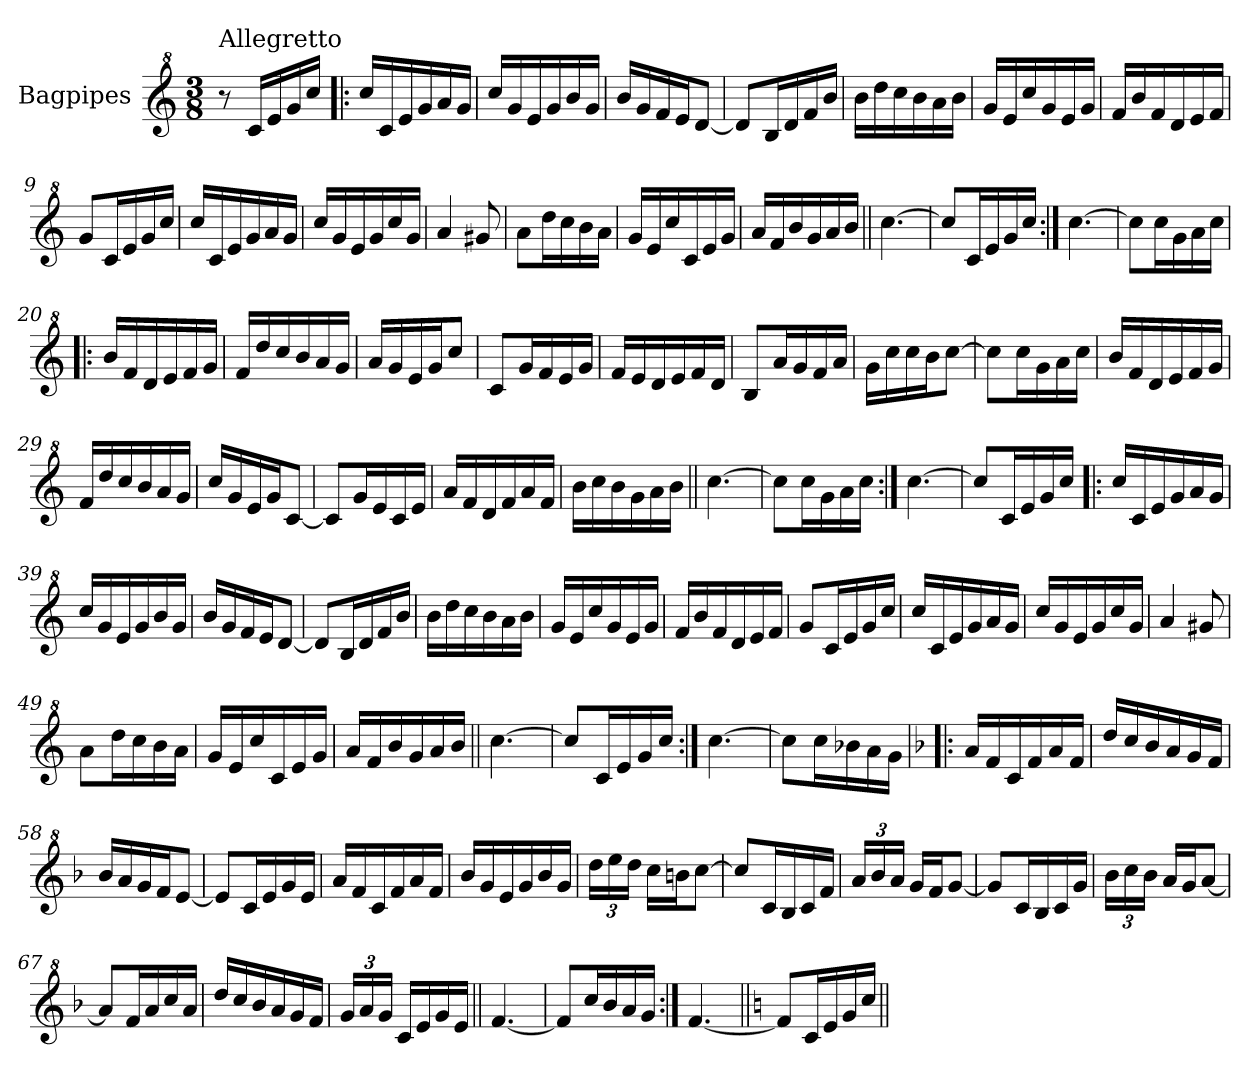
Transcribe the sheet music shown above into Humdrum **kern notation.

**kern
*part1
*staff1
*I"Bagpipes
*I'Bag
*clefG^2
*k[]
*C:
*M3/8
=1
!LO:TX:a:t=Allegretto
8r
16cc/LL
16ee/
16gg/
16ccc/JJ
=2!|:
16ccc/LL
16cc/
16ee/
16gg/
16aa/
16gg/JJ
=3
16ccc/LL
16gg/
16ee/
16gg/
16bb/
16gg/JJ
=4
16bb/LL
16gg/
16ff/
16ee/J
[8dd/J
=5
8dd/L]
16b/L
16dd/
16ff/
16bb/JJ
=6
16bb\LL
16ddd\
16ccc\
16bb\
16aa\
16bb\JJ
=7
16gg/LL
16ee/
16ccc/
16gg/
16ee/
16gg/JJ
!!LO:LB:g=z
=8
16ff/LL
16bb/
16ff/
16dd/
16ee/
16ff/JJ
=9
8gg/L
16cc/L
16ee/
16gg/
16ccc/JJ
=10
16ccc/LL
16cc/
16ee/
16gg/
16aa/
16gg/JJ
=11
16ccc/LL
16gg/
16ee/
16gg/
16ccc/
16gg/JJ
=12
4aa/
8gg#X/
=13
8aa\L
16ddd\L
16ccc\
16bb\
16aa\JJ
=14
16gg/LL
16ee/
16ccc/
16cc/
16ee/
16gg/JJ
=15
16aa/LL
16ff/
16bb/
16gg/
16aa/
16bb/JJ
=16||
[4.ccc\
!!LO:LB:g=z
=17
8ccc/L]
16cc/L
16ee/
16gg/
16ccc/JJ
=18:|!
[4.ccc\
=19
8ccc\L]
16ccc\L
16gg\
16aa\
16ccc\JJ
=20!|:
16bb/LL
16ff/
16dd/
16ee/
16ff/
16gg/JJ
=21
16ff/LL
16ddd/
16ccc/
16bb/
16aa/
16gg/JJ
=22
16aa/LL
16gg/
16ee/
16gg/J
8ccc/J
=23
8cc/L
16gg/L
16ff/
16ee/
16gg/JJ
=24
16ff/LL
16ee/
16dd/
16ee/
16ff/
16dd/JJ
!!LO:LB:g=z
=25
8b/L
16aa/L
16gg/
16ff/
16aa/JJ
=26
16gg\LL
16ccc\
16ccc\
16bb\J
[8ccc\J
=27
8ccc\L]
16ccc\L
16gg\
16aa\
16ccc\JJ
=28
16bb/LL
16ff/
16dd/
16ee/
16ff/
16gg/JJ
=29
16ff/LL
16ddd/
16ccc/
16bb/
16aa/
16gg/JJ
=30
16ccc/LL
16gg/
16ee/
16gg/J
[8cc/J
=31
8cc/L]
16gg/L
16ee/
16cc/
16ee/JJ
=32
16aa/LL
16ff/
16dd/
16ff/
16aa/
16ff/JJ
!!LO:LB:g=z
=33
16bb\LL
16ccc\
16bb\
16gg\
16aa\
16bb\JJ
=34||
[4.ccc\
=35
8ccc\L]
16ccc\L
16gg\
16aa\
16ccc\JJ
=36:|!
[4.ccc\
=37
8ccc/L]
16cc/L
16ee/
16gg/
16ccc/JJ
=38!|:
16ccc/LL
16cc/
16ee/
16gg/
16aa/
16gg/JJ
=39
16ccc/LL
16gg/
16ee/
16gg/
16bb/
16gg/JJ
=40
16bb/LL
16gg/
16ff/
16ee/J
[8dd/J
=41
8dd/L]
16b/L
16dd/
16ff/
16bb/JJ
!!LO:LB:g=z
=42
16bb\LL
16ddd\
16ccc\
16bb\
16aa\
16bb\JJ
=43
16gg/LL
16ee/
16ccc/
16gg/
16ee/
16gg/JJ
=44
16ff/LL
16bb/
16ff/
16dd/
16ee/
16ff/JJ
=45
8gg/L
16cc/L
16ee/
16gg/
16ccc/JJ
=46
16ccc/LL
16cc/
16ee/
16gg/
16aa/
16gg/JJ
=47
16ccc/LL
16gg/
16ee/
16gg/
16ccc/
16gg/JJ
=48
4aa/
8gg#X/
=49
8aa\L
16ddd\L
16ccc\
16bb\
16aa\JJ
!!LO:LB:g=z
=50
16gg/LL
16ee/
16ccc/
16cc/
16ee/
16gg/JJ
=51
16aa/LL
16ff/
16bb/
16gg/
16aa/
16bb/JJ
=52||
[4.ccc\
=53
8ccc/L]
16cc/L
16ee/
16gg/
16ccc/JJ
=54:|!
[4.ccc\
=55
8ccc\L]
16ccc\L
16bb-X\
16aa\
16gg\JJ
=56!|:
*k[b-]
*F:
16aa/LL
16ff/
16cc/
16ff/
16aa/
16ff/JJ
=57
16ddd/LL
16ccc/
16bb-/
16aa/
16gg/
16ff/JJ
!!LO:LB:g=z
=58
16bb-/LL
16aa/
16gg/
16ff/J
[8ee/J
=59
8ee/L]
16cc/L
16ee/
16gg/
16ee/JJ
=60
16aa/LL
16ff/
16cc/
16ff/
16aa/
16ff/JJ
=61
16bb-/LL
16gg/
16ee/
16gg/
16bb-/
16gg/JJ
=62
*Xbrackettup
24ddd\LL
24eee\
24ddd\JJ
16ccc\LL
16bbn\J
[8ccc\J
=63
8ccc/L]
16cc/L
16b-/
16cc/
16ff/JJ
=64
24aa/LL
24bb-/
24aa/JJ
16gg/LL
16ff/J
[8gg/J
=65
8gg/L]
16cc/L
16b-/
16cc/
16gg/JJ
!!LO:LB:g=z
=66
24bb-\LL
24ccc\
24bb-\JJ
16aa/LL
16gg/J
[8aa/J
=67
8aa/L]
16ff/L
16aa/
16ccc/
16aa/JJ
=68
16ddd/LL
16ccc/
16bb-/
16aa/
16gg/
16ff/JJ
=69
24gg/LL
24aa/
24gg/JJ
16cc/LL
16ee/
16gg/
16ee/JJ
=70||
[4.ff/
=71
8ff/L]
16ccc/L
16bb-/
16aa/
16gg/JJ
=72:|!
[4.ff/
=73||
*k[]
*C:
8ff/L]
16cc/L
16ee/
16gg/
16ccc/JJ
=||
*-
